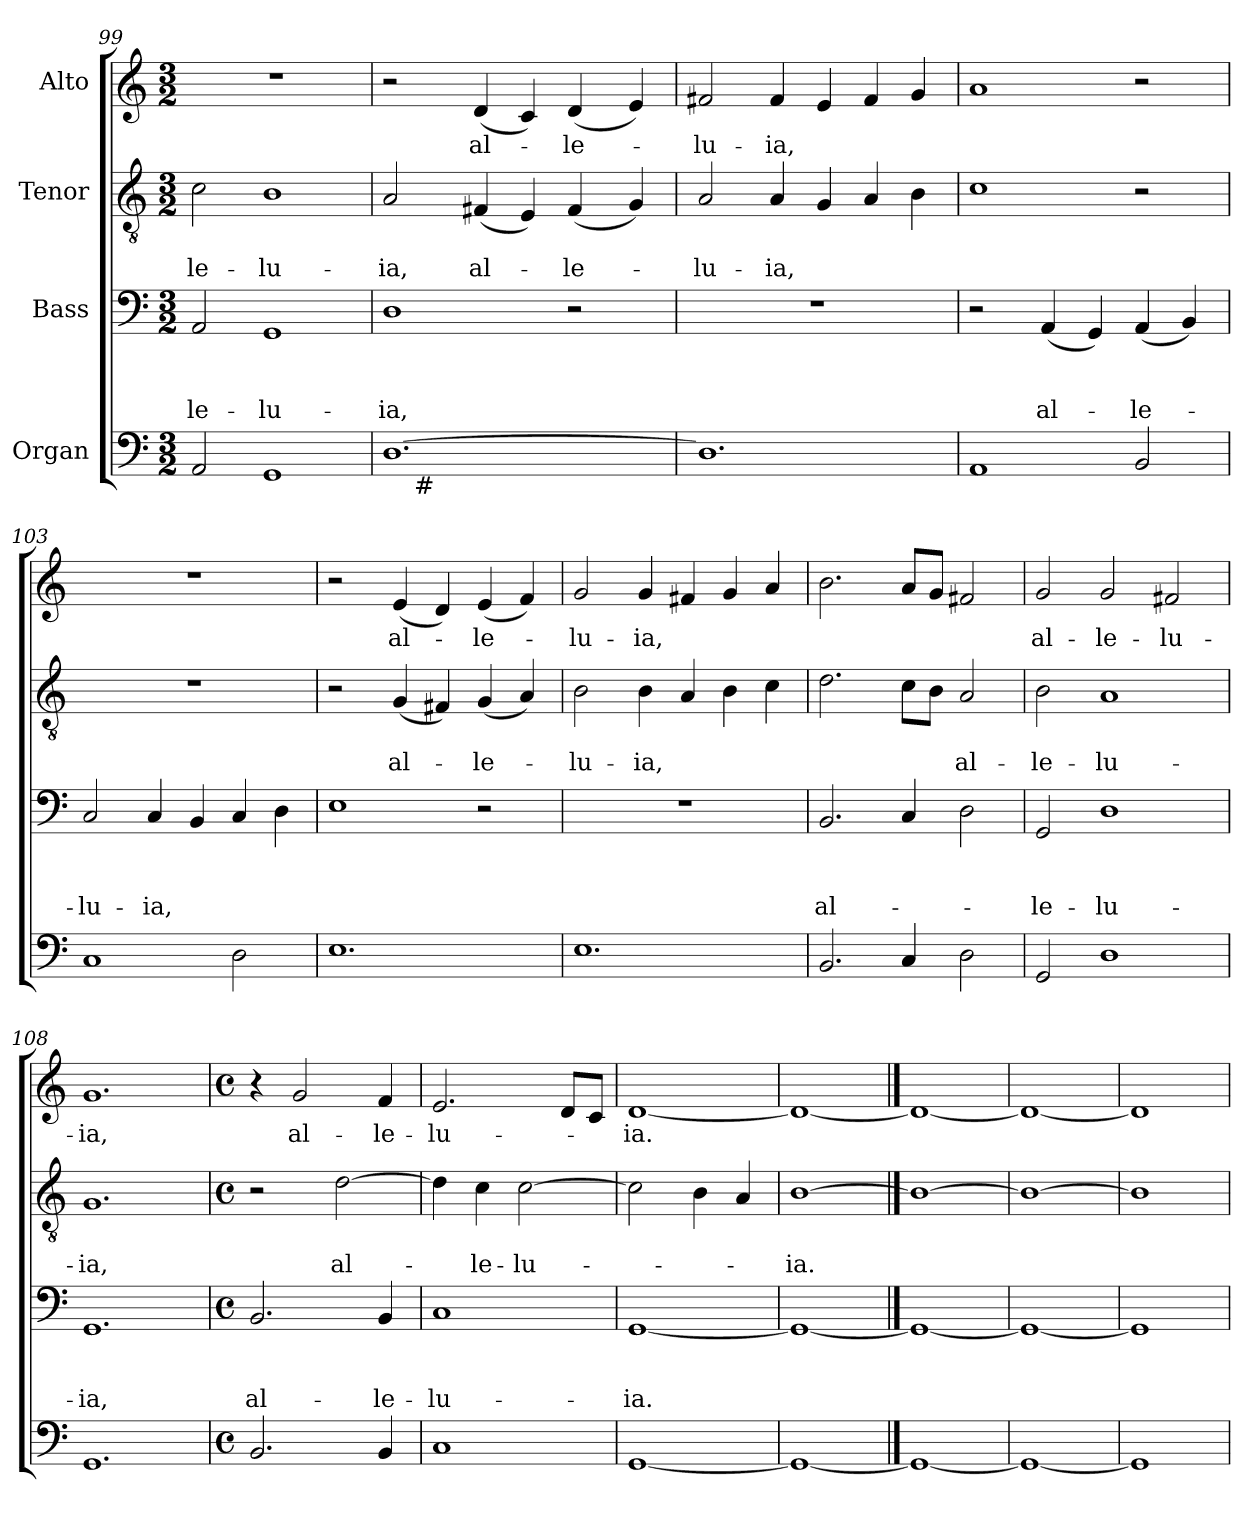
**kern	**kern	**text	**text	**text	**kern	**text	**text	**kern	**text
*part4	*part3	*part3	*part3	*part3	*part2	*part2	*part2	*part1	*part1
*staff4	*staff3	*staff3	*staff3	*staff3	*staff2	*staff2	*staff2	*staff1	*staff1
*I"Organ	*I"Bass	*	*	*	*I"Tenor	*	*	*I"Alto	*
*clefF4	*clefF4	*	*	*	*clefGv2	*	*	*clefG2	*
*k[]	*k[]	*	*	*	*k[]	*	*	*k[]	*
*C:	*C:	*	*	*	*C:	*	*	*C:	*
*M3/2	*M3/2	*	*	*	*M3/2	*	*	*M3/2	*
=99	=99	=99	=99	=99	=99	=99	=99	=99	=99
!	!	!	!	!LO:LY:b	!	!	!LO:LY:b	!LO:N:vis=1	!
2AA/	2AA/	.	.	-le-	2c\	.	-le-	1.r	.
!	!	!	!	!LO:LY:b	!	!	!LO:LY:b	!	!
1GG	1GG	.	.	-lu-	1B	.	-lu-	.	.
=100	=100	=100	=100	=100	=100	=100	=100	=100	=100
!	!	!	!	!LO:LY:b	!	!	!LO:LY:b	!	!
*^	*	*	*	*	*	*	*	*	*
[>1.D	8ryy	1D	.	.	-ia,	2A/	.	-ia,	2r	.
!	!LO:TX:b:t=#	!	!	!	!	!	!	!	!	!
.	1ryy	.	.	.	.	.	.	.	.	.
!	!	!	!	!	!	!	!	!LO:LY:b	!	!LO:LY:b
.	.	.	.	.	.	(<4F#X/	.	al-	(<4d/	al-
.	.	.	.	.	.	4E/)	.	.	4c/)	.
!	!	!	!	!	!	!	!	!LO:LY:b	!	!LO:LY:b
.	.	2r	.	.	.	(<4F#/	.	-le-	(<4d/	-le-
.	4.ryy	.	.	.	.	.	.	.	.	.
.	.	.	.	.	.	4G/)	.	.	4e/)	.
=101	=101	=101	=101	=101	=101	=101	=101	=101	=101	=101
!	!	!LO:N:vis=1	!	!	!	!	!	!LO:LY:b	!	!LO:LY:b
*v	*v	*	*	*	*	*	*	*	*	*
1.D]	1.r	.	.	.	2A/	.	-lu-	2f#X/	-lu-
!	!	!	!	!	!	!	!LO:LY:b	!	!LO:LY:b
.	.	.	.	.	4A/	.	-ia,	4f#/	-ia,
.	.	.	.	.	4G/	.	.	4e/	.
.	.	.	.	.	4A/	.	.	4f#/	.
.	.	.	.	.	4B\	.	.	4g/	.
!!LO:LB:g=z
=102	=102	=102	=102	=102	=102	=102	=102	=102	=102
1AA	2r	.	.	.	1c	.	.	1a	.
!	!	!	!	!LO:LY:b	!	!	!	!	!
.	(<4AA/	.	.	al-	.	.	.	.	.
.	4GG/)	.	.	.	.	.	.	.	.
!	!	!	!	!LO:LY:b	!	!	!	!	!
2BB/	(<4AA/	.	.	-le-	2r	.	.	2r	.
.	4BB/)	.	.	.	.	.	.	.	.
=103	=103	=103	=103	=103	=103	=103	=103	=103	=103
!	!	!	!	!LO:LY:b	!LO:N:vis=1	!	!	!LO:N:vis=1	!
1C	2C/	.	.	-lu-	1.r	.	.	1.r	.
!	!	!	!	!LO:LY:b	!	!	!	!	!
.	4C/	.	.	-ia,	.	.	.	.	.
.	4BB/	.	.	.	.	.	.	.	.
2D\	4C/	.	.	.	.	.	.	.	.
.	4D\	.	.	.	.	.	.	.	.
=104	=104	=104	=104	=104	=104	=104	=104	=104	=104
1.E	1E	.	.	.	2r	.	.	2r	.
!	!	!	!	!	!	!	!LO:LY:b	!	!LO:LY:b
.	.	.	.	.	(<4G/	.	al-	(<4e/	al-
.	.	.	.	.	4F#X/)	.	.	4d/)	.
!	!	!	!	!	!	!	!LO:LY:b	!	!LO:LY:b
.	2r	.	.	.	(<4G/	.	-le-	(<4e/	-le-
.	.	.	.	.	4A/)	.	.	4f/)	.
=105	=105	=105	=105	=105	=105	=105	=105	=105	=105
!	!LO:N:vis=1	!	!	!	!	!	!LO:LY:b	!	!LO:LY:b
1.E	1.r	.	.	.	2B\	.	-lu-	2g/	-lu-
!	!	!	!	!	!	!	!LO:LY:b	!	!LO:LY:b
.	.	.	.	.	4B\	.	-ia,	4g/	-ia,
.	.	.	.	.	4A/	.	.	4f#X/	.
.	.	.	.	.	4B\	.	.	4g/	.
.	.	.	.	.	4c\	.	.	4a/	.
=106	=106	=106	=106	=106	=106	=106	=106	=106	=106
!	!	!	!	!LO:LY:b	!	!	!	!	!
2.BB/	2.BB/	.	.	al-	2.d\	.	.	2.b\	.
4C/	4C/	.	.	.	8c\L	.	.	8a/L	.
.	.	.	.	.	8B\J	.	.	8g/J	.
!	!	!	!	!	!	!	!LO:LY:b	!	!
2D\	2D\	.	.	.	2A/	.	al-	2f#X/	.
!!LO:LB:g=z
=107	=107	=107	=107	=107	=107	=107	=107	=107	=107
!	!	!	!	!LO:LY:b	!	!	!LO:LY:b	!	!LO:LY:b
2GG/	2GG/	.	.	-le-	2B\	.	-le-	2g/	al-
!	!	!	!	!LO:LY:b	!	!	!LO:LY:b	!	!LO:LY:b
1D	1D	.	.	-lu-	1A	.	-lu-	2g/	-le-
!	!	!	!	!	!	!	!	!	!LO:LY:b
.	.	.	.	.	.	.	.	2f#X/	-lu-
=108	=108	=108	=108	=108	=108	=108	=108	=108	=108
!	!	!	!	!LO:LY:b	!	!	!LO:LY:b	!	!LO:LY:b
1.GG	1.GG	.	.	-ia,	1.G	.	-ia,	1.g	-ia,
=109	=109	=109	=109	=109	=109	=109	=109	=109	=109
*M4/4	*M4/4	*	*	*	*M4/4	*	*	*M4/4	*
*met(c)	*met(c)	*	*	*	*met(c)	*	*	*met(c)	*
!	!	!	!	!LO:LY:b	!	!	!	!	!
2.BB/	2.BB/	.	.	al-	2r	.	.	4r	.
!	!	!	!	!	!	!	!	!	!LO:LY:b
.	.	.	.	.	.	.	.	2g/	al-
!	!	!	!	!	!	!	!LO:LY:b	!	!
.	.	.	.	.	[>2d\	.	al-	.	.
!	!	!	!	!LO:LY:b	!	!	!	!	!LO:LY:b
4BB/	4BB/	.	.	-le-	.	.	.	4f/	-le-
=110	=110	=110	=110	=110	=110	=110	=110	=110	=110
!	!	!	!	!LO:LY:b	!	!	!	!	!LO:LY:b
1C	1C	.	.	-lu-	4d\]	.	.	2.e/	-lu-
!	!	!	!	!	!	!	!LO:LY:b	!	!
.	.	.	.	.	4c\	.	-le-	.	.
!	!	!	!	!	!	!	!LO:LY:b	!	!
.	.	.	.	.	[>2c\	.	-lu-	.	.
.	.	.	.	.	.	.	.	8d/L	.
.	.	.	.	.	.	.	.	8c/J	.
=111	=111	=111	=111	=111	=111	=111	=111	=111	=111
!	!	!	!	!LO:LY:b	!	!	!	!	!LO:LY:b
[<1GG	[<1GG	.	.	-ia.	2c\]	.	.	[<1d	-ia.
.	.	.	.	.	4B\	.	.	.	.
.	.	.	.	.	4A/	.	.	.	.
=112	=112	=112	=112	=112	=112	=112	=112	=112	=112
!	!	!	!	!	!	!	!LO:LY:b	!	!
1GG_	1GG_	.	.	.	[1B	.	-ia.	1d_	.
==113	==113	==113	==113	==113	==113	==113	==113	==113	==113
1GG_	1GG_	.	.	.	1B_	.	.	1d_	.
=114	=114	=114	=114	=114	=114	=114	=114	=114	=114
1GG_	1GG_	.	.	.	1B_	.	.	1d_	.
=115	=115	=115	=115	=115	=115	=115	=115	=115	=115
1GG]	1GG]	.	.	.	1B]	.	.	1d]	.
=	=	=	=	=	=	=	=	=	=
*-	*-	*-	*-	*-	*-	*-	*-	*-	*-
